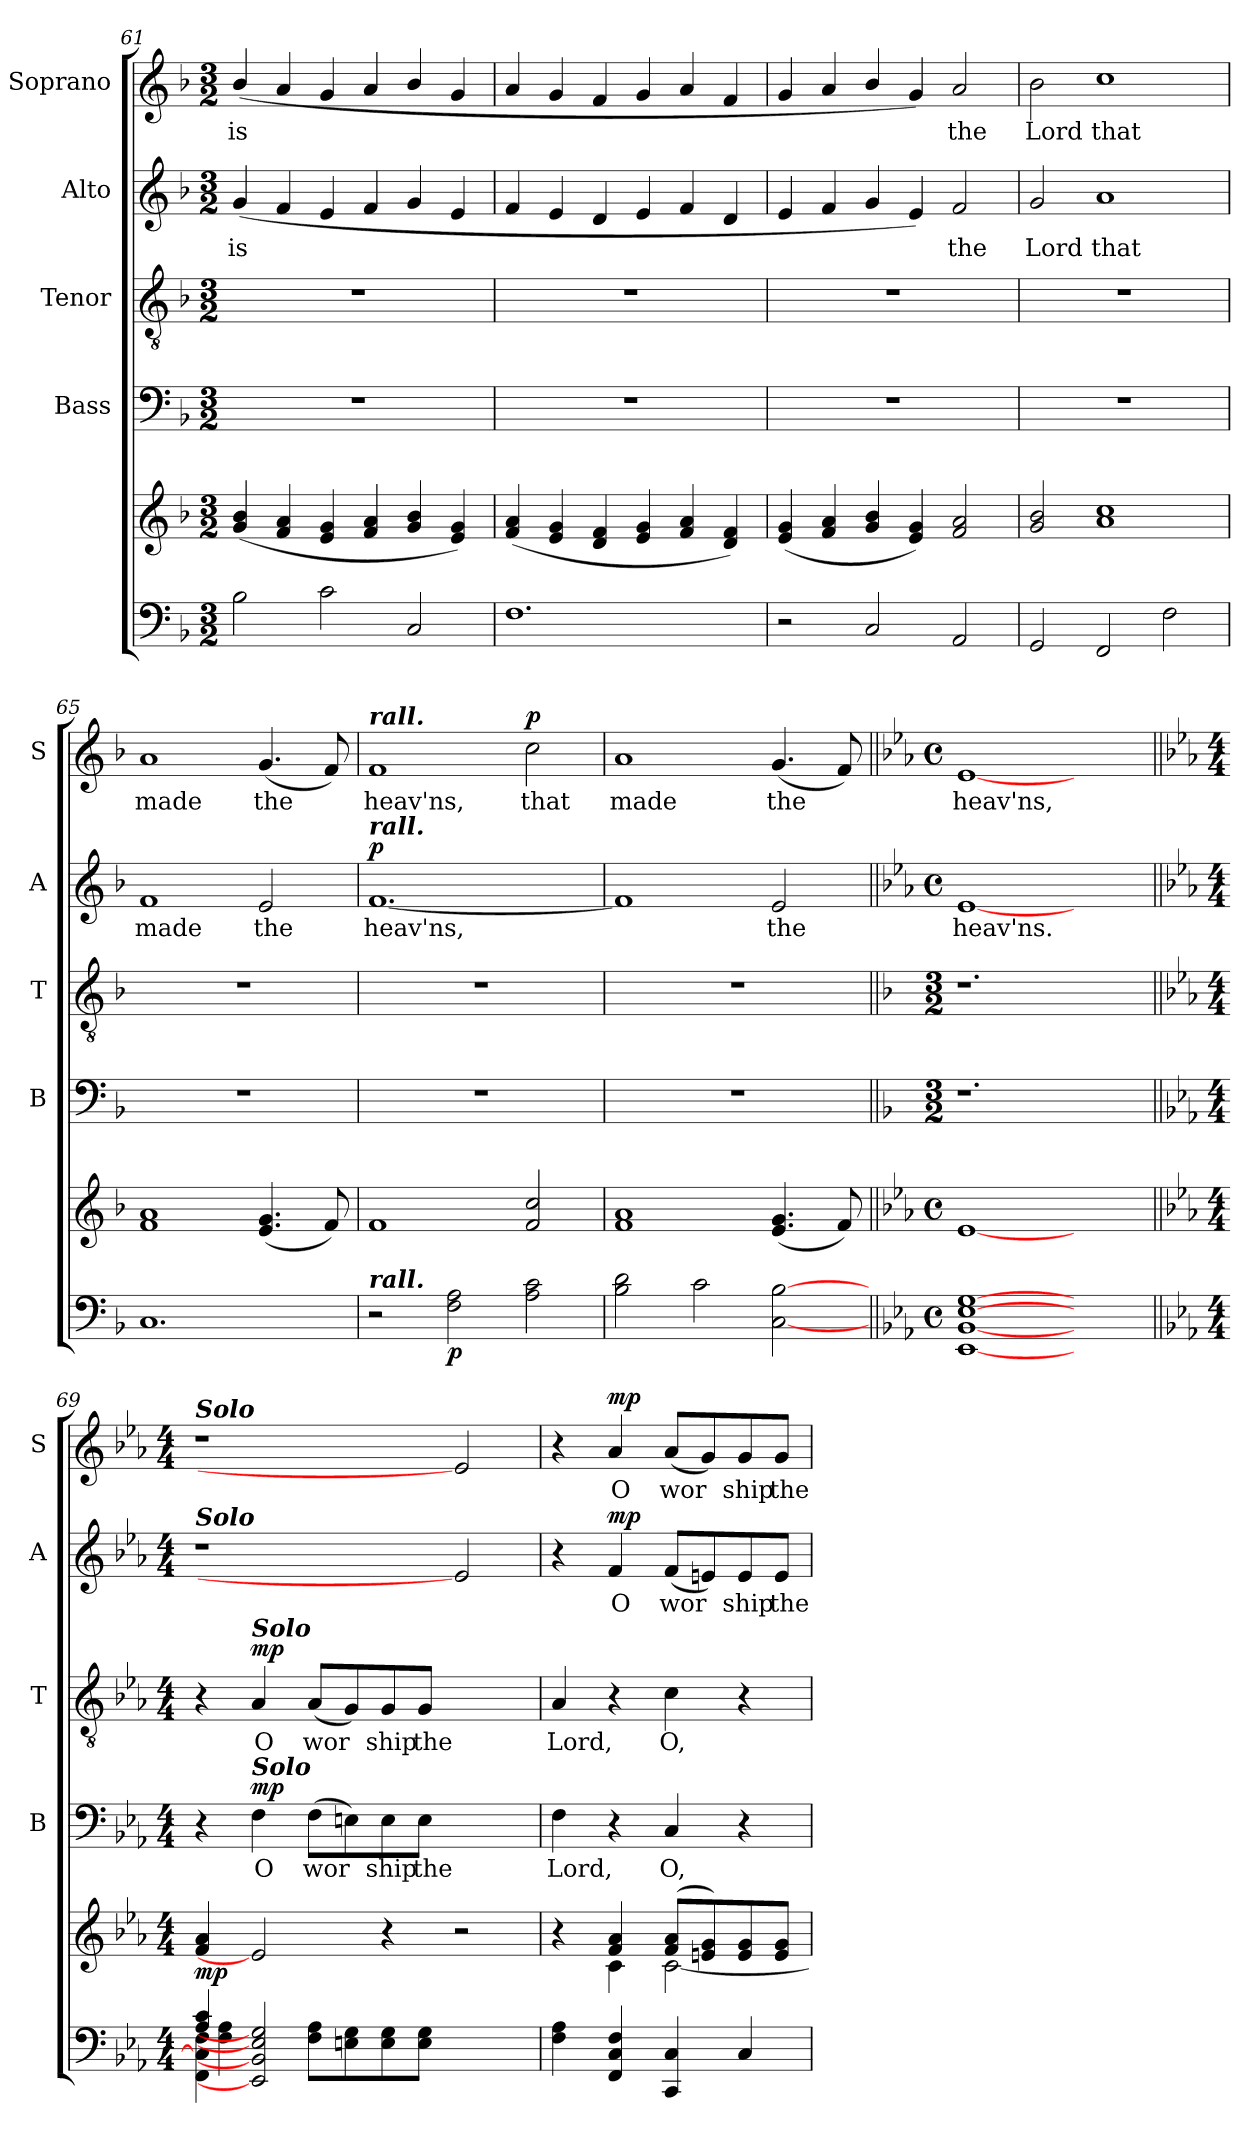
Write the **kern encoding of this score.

**kern	**dynam	**kern	**dynam	**kern	**text	**dynam	**kern	**text	**dynam	**kern	**text	**dynam	**kern	**text	**dynam
*part6	*part6	*part5	*part5	*part4	*part4	*part4	*part3	*part3	*part3	*part2	*part2	*part2	*part1	*part1	*part1
*staff6	*staff6	*staff5	*staff5	*staff4	*staff4	*staff4	*staff3	*staff3	*staff3	*staff2	*staff2	*staff2	*staff1	*staff1	*staff1
*	*	*	*	*I"Bass	*	*	*I"Tenor	*	*	*I"Alto	*	*	*I"Soprano	*	*
*	*	*	*	*I'B	*	*	*I'T	*	*	*I'A	*	*	*I'S	*	*
!!LO:PB:g=z
*clefF4	*	*clefG2	*	*clefF4	*	*	*clefGv2	*	*	*clefG2	*	*	*clefG2	*	*
*k[b-]	*	*k[b-]	*	*k[b-]	*	*	*k[b-]	*	*	*k[b-]	*	*	*k[b-]	*	*
*F:	*	*F:	*	*F:	*	*	*F:	*	*	*F:	*	*	*F:	*	*
*M3/2	*	*M3/2	*	*M3/2	*	*	*M3/2	*	*	*M3/2	*	*	*M3/2	*	*
=61	=61	=61	=61	=61	=61	=61	=61	=61	=61	=61	=61	=61	=61	=61	=61
!	!	!	!	!	!	!	!	!	!	!	!LO:LY:b	!	!	!LO:LY:b	!
2B-\	.	(<4g/ 4b-/	.	1.r	.	.	1.r	.	.	(<4g/	is	.	(<4b-/	is	.
.	.	4f/ 4a/	.	.	.	.	.	.	.	4f/	.	.	4a/	.	.
2c\	.	4e/ 4g/	.	.	.	.	.	.	.	4e/	.	.	4g/	.	.
.	.	4f/ 4a/	.	.	.	.	.	.	.	4f/	.	.	4a/	.	.
2C/	.	4g/ 4b-/	.	.	.	.	.	.	.	4g/	.	.	4b-/	.	.
.	.	4e/ 4g/)	.	.	.	.	.	.	.	4e/	.	.	4g/	.	.
=62	=62	=62	=62	=62	=62	=62	=62	=62	=62	=62	=62	=62	=62	=62	=62
1.F	.	(<4f/ 4a/	.	1.r	.	.	1.r	.	.	4f/	.	.	4a/	.	.
.	.	4e/ 4g/	.	.	.	.	.	.	.	4e/	.	.	4g/	.	.
.	.	4d/ 4f/	.	.	.	.	.	.	.	4d/	.	.	4f/	.	.
.	.	4e/ 4g/	.	.	.	.	.	.	.	4e/	.	.	4g/	.	.
.	.	4f/ 4a/	.	.	.	.	.	.	.	4f/	.	.	4a/	.	.
.	.	4d/ 4f/)	.	.	.	.	.	.	.	4d/	.	.	4f/	.	.
=63	=63	=63	=63	=63	=63	=63	=63	=63	=63	=63	=63	=63	=63	=63	=63
2r	.	(<4e/ 4g/	.	1.r	.	.	1.r	.	.	4e/	.	.	4g/	.	.
.	.	4f/ 4a/	.	.	.	.	.	.	.	4f/	.	.	4a/	.	.
2C/	.	4g/ 4b-/	.	.	.	.	.	.	.	4g/	.	.	4b-/	.	.
.	.	4e/ 4g/)	.	.	.	.	.	.	.	4e/)	.	.	4g/)	.	.
!	!	!	!	!	!	!	!	!	!	!	!LO:LY:b	!	!	!LO:LY:b	!
2AA/	.	2f/ 2a/	.	.	.	.	.	.	.	2f/	the	.	2a/	the	.
=64	=64	=64	=64	=64	=64	=64	=64	=64	=64	=64	=64	=64	=64	=64	=64
!	!	!	!	!	!	!	!	!	!	!	!LO:LY:b	!	!	!LO:LY:b	!
2GG/	.	2g/ 2b-/	.	1.r	.	.	1.r	.	.	2g/	Lord	.	2b-\	Lord	.
!	!	!	!	!	!	!	!	!	!	!	!LO:LY:b	!	!	!LO:LY:b	!
2FF/	.	1a 1cc	.	.	.	.	.	.	.	1a	that	.	1cc	that	.
2F\	.	.	.	.	.	.	.	.	.	.	.	.	.	.	.
=65	=65	=65	=65	=65	=65	=65	=65	=65	=65	=65	=65	=65	=65	=65	=65
!	!	!	!	!	!	!	!	!	!	!	!LO:LY:b	!	!	!LO:LY:b	!
1.C	.	1f 1a	.	1.r	.	.	1.r	.	.	1f	made	.	1a	made	.
!	!	!	!	!	!	!	!	!	!	!	!LO:LY:b	!	!	!LO:LY:b	!
.	.	(<4.e/ 4.g/	.	.	.	.	.	.	.	2e/	the	.	(<4.g/	the	.
.	.	8f/)	.	.	.	.	.	.	.	.	.	.	8f/)	.	.
=66	=66	=66	=66	=66	=66	=66	=66	=66	=66	=66	=66	=66	=66	=66	=66
!	!	!	!	!	!	!	!	!	!	!	!	!	!LO:TX:a:Bi:t=rall.	!	!
!	!	!	!	!	!	!	!	!	!	!LO:TX:a:Bi:t=rall.	!	!	!	!	!
!LO:TX:a:Bi:t=rall.	!	!	!	!	!	!	!	!	!	!	!	!	!	!	!
!	!	!	!	!	!	!	!	!	!	!	!LO:LY:b	!LO:DY:b	!	!LO:LY:b	!
2r	.	1f	.	1.r	.	.	1.r	.	.	[1.f	heav'ns,	p	1f	heav'ns,	.
!	!LO:DY:b	!	!	!	!	!	!	!	!	!	!	!	!	!	!
2F\ 2A\	p	.	.	.	.	.	.	.	.	.	.	.	.	.	.
!	!	!	!	!	!	!	!	!	!	!	!	!	!	!LO:LY:b	!LO:DY:b
2A\ 2c\	.	2f/ 2cc/	.	.	.	.	.	.	.	.	.	.	2cc\	that	p
=67	=67	=67	=67	=67	=67	=67	=67	=67	=67	=67	=67	=67	=67	=67	=67
!	!	!	!	!	!	!	!	!	!	!	!	!	!	!LO:LY:b	!
2B-\ 2d\	.	1f 1a	.	1.r	.	.	1.r	.	.	1f]	.	.	1a	made	.
2c\	.	.	.	.	.	.	.	.	.	.	.	.	.	.	.
!	!	!	!	!	!	!	!	!	!	!	!LO:LY:b	!	!	!LO:LY:b	!
[2C\ [2B-\	.	(<4.e/ 4.g/	.	.	.	.	.	.	.	2e/	the	.	(<4.g/	the	.
.	.	8f/)	.	.	.	.	.	.	.	.	.	.	8f/)	.	.
!!LO:LB:g=z
=68||	=68||	=68||	=68||	=68||	=68||	=68||	=68||	=68||	=68||	=68||	=68||	=68||	=68||	=68||	=68||
*k[b-e-a-]	*	*k[b-e-a-]	*	*	*	*	*	*	*	*k[b-e-a-]	*	*	*k[b-e-a-]	*	*
*E-:	*	*E-:	*	*	*	*	*	*	*	*E-:	*	*	*E-:	*	*
*M4/4	*	*M4/4	*	*M3/2	*	*	*M3/2	*	*	*M4/4	*	*	*M4/4	*	*
*met(c)	*	*met(c)	*	*	*	*	*	*	*	*met(c)	*	*	*met(c)	*	*
!	!	!	!	!	!	!	!	!	!	!	!LO:LY:b	!	!	!LO:LY:b	!
[1EE- [1BB- [1E- [1G	.	[1e-	.	1.r	.	.	1.r	.	.	[1e-	heav'ns.	.	[1e-	heav'ns,	.
2ryy	.	2ryy	.	.	.	.	.	.	.	2ryy	.	.	2ryy	.	.
!!LO:PB:g=z
=69||	=69||	=69||	=69||	=69||	=69||	=69||	=69||	=69||	=69||	=69||	=69||	=69||	=69||	=69||	=69||
*	*	*	*	*k[b-e-a-]	*	*	*k[b-e-a-]	*	*	*	*	*	*	*	*
*	*	*	*	*E-:	*	*	*E-:	*	*	*	*	*	*	*	*
*M4/4	*	*M4/4	*	*M4/4	*	*	*M4/4	*	*	*M4/4	*	*	*M4/4	*	*
*^	*	*	*	*	*	*	*	*	*	*	*	*	*	*	*
!	!	!	!	!	!	!	!	!	!	!	!	!	!	!LO:TX:a:Bi:t=Solo	!	!
!	!	!	!	!	!	!	!	!	!	!	!LO:TX:a:Bi:t=Solo	!	!	!	!	!
!	!	!	!	!LO:DY:b	!	!	!	!	!	!	!	!	!	!	!	!
4A-/ 4c/	4FF\ 4C\] 4F\	.	4f/ 4a-/	mp	4r	.	.	4r	.	.	1r	.	.	1r	.	.
!	!	!	!	!	!	!	!	!LO:TX:a:Bi:t=Solo	!	!	!	!	!	!	!	!
!	!	!	!	!	!LO:TX:a:Bi:t=Solo	!	!	!	!	!	!	!	!	!	!	!
!	!	!	!	!	!	!LO:LY:b	!LO:DY:b	!	!LO:LY:b	!LO:DY:b	!	!	!	!	!	!
2EE-] 2BB-] 2E-] 2G]	4F\ 4A-\	.	2e-]	.	4F\	O	mp	4A-/	O	mp	.	.	.	.	.	.
!	!	!	!	!	!	!LO:LY:b	!	!	!LO:LY:b	!	!	!	!	!	!	!
.	8F\ 8A-\L	.	.	.	(>8F\L	wor­	.	(<8A-/L	wor­	.	.	.	.	.	.	.
.	8En\ 8G\	.	.	.	8En\)	.	.	8G/)	.	.	.	.	.	.	.	.
!	!	!	!	!	!	!LO:LY:b	!	!	!LO:LY:b	!	!	!	!	!	!	!
2.ryy	8E\ 8G\	.	4r	.	8E\	ship	.	8G/	ship	.	.	.	.	.	.	.
!	!	!	!	!	!	!LO:LY:b	!	!	!LO:LY:b	!	!	!	!	!	!	!
.	8E\ 8G\J	.	.	.	8E\J	the	.	8G/J	the	.	.	.	.	.	.	.
.	2ryy	.	2r	.	2ryy	.	.	2ryy	.	.	2e-]	.	.	2e-]	.	.
=70	=70	=70	=70	=70	=70	=70	=70	=70	=70	=70	=70	=70	=70	=70	=70	=70
*	*	*	*^	*	*	*	*	*	*	*	*	*	*	*	*	*
!	!	!	!	!	!	!	!LO:LY:b	!	!	!LO:LY:b	!	!	!	!	!	!	!
4ryy	4F\ 4A-\	.	4r	4ryy	.	4F\	Lord,	.	4A-/	Lord,	.	4r	.	.	4r	.	.
!	!	!	!	!	!	!	!	!	!	!	!	!	!LO:LY:b	!LO:DY:b	!	!LO:LY:b	!LO:DY:b
4FF/ 4C/ 4F/	2.ryy	.	4f/ 4a-/	4c\	.	4r	.	.	4r	.	.	4f/	O	mp	4a-/	O	mp
!	!	!	!	!	!	!	!LO:LY:b	!	!	!LO:LY:b	!	!	!LO:LY:b	!	!	!LO:LY:b	!
4CC/ 4C/	.	.	(>8f/ 8a-/L	[2c\	.	4C/	O,	.	4c\	O,	.	(<8f/L	wor­	.	(<8a-/L	wor­	.
.	.	.	8en/ 8g/)	.	.	.	.	.	.	.	.	8en/)	.	.	8g/)	.	.
!	!	!	!	!	!	!	!	!	!	!	!	!	!LO:LY:b	!	!	!LO:LY:b	!
4C/	.	.	8e/ 8g/	.	.	4r	.	.	4r	.	.	8e/	ship	.	8g/	ship	.
!	!	!	!	!	!	!	!	!	!	!	!	!	!LO:LY:b	!	!	!LO:LY:b	!
.	.	.	8e/ 8g/J	.	.	.	.	.	.	.	.	8e/J	the	.	8g/J	the	.
*v	*v	*	*	*	*	*	*	*	*	*	*	*	*	*	*	*	*
*	*	*v	*v	*	*	*	*	*	*	*	*	*	*	*	*	*
=	=	=	=	=	=	=	=	=	=	=	=	=	=	=	=
*-	*-	*-	*-	*-	*-	*-	*-	*-	*-	*-	*-	*-	*-	*-	*-
